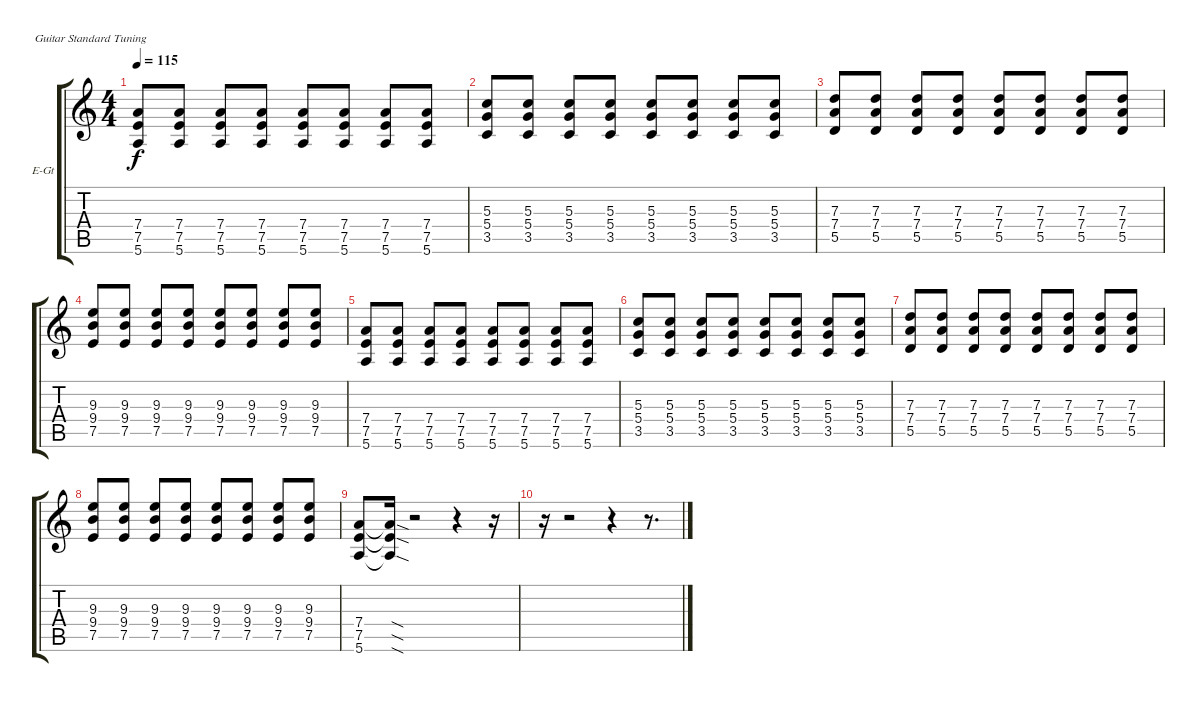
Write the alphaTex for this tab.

\bracketExtendMode groupsimilarinstruments
\firstSystemTrackNameOrientation horizontal
\otherSystemsTrackNameOrientation horizontal
\track ("Rhythm" "E-Gt") {instrument distortionguitar}
\staff {score tabs}
\tuning (E4 B3 G3 D3 A2 E2)
\ts (4 4)
\tempo 115
\clef g2
\ks c
(7.4 7.5 5.6).8{dy f} (7.4 7.5 5.6).8 (7.4 7.5 5.6).8 (7.4 7.5 5.6).8 (7.4 7.5 5.6).8 (7.4 7.5 5.6).8 (7.4 7.5 5.6).8 (7.4 7.5 5.6).8 |
(5.3 5.4 3.5).8 (5.3 5.4 3.5).8 (5.3 5.4 3.5).8 (5.3 5.4 3.5).8 (5.3 5.4 3.5).8 (5.3 5.4 3.5).8 (5.3 5.4 3.5).8 (5.3 5.4 3.5).8 |
(7.3 7.4 5.5).8 (7.3 7.4 5.5).8 (7.3 7.4 5.5).8 (7.3 7.4 5.5).8 (7.3 7.4 5.5).8 (7.3 7.4 5.5).8 (7.3 7.4 5.5).8 (7.3 7.4 5.5).8 |
(9.3 9.4 7.5).8 (9.3 9.4 7.5).8 (9.3 9.4 7.5).8 (9.3 9.4 7.5).8 (9.3 9.4 7.5).8 (9.3 9.4 7.5).8 (9.3 9.4 7.5).8 (9.3 9.4 7.5).8 |
(7.4 7.5 5.6).8 (7.4 7.5 5.6).8 (7.4 7.5 5.6).8 (7.4 7.5 5.6).8 (7.4 7.5 5.6).8 (7.4 7.5 5.6).8 (7.4 7.5 5.6).8 (7.4 7.5 5.6).8 |
(5.3 5.4 3.5).8 (5.3 5.4 3.5).8 (5.3 5.4 3.5).8 (5.3 5.4 3.5).8 (5.3 5.4 3.5).8 (5.3 5.4 3.5).8 (5.3 5.4 3.5).8 (5.3 5.4 3.5).8 |
(7.3 7.4 5.5).8 (7.3 7.4 5.5).8 (7.3 7.4 5.5).8 (7.3 7.4 5.5).8 (7.3 7.4 5.5).8 (7.3 7.4 5.5).8 (7.3 7.4 5.5).8 (7.3 7.4 5.5).8 |
(9.3 9.4 7.5).8 (9.3 9.4 7.5).8 (9.3 9.4 7.5).8 (9.3 9.4 7.5).8 (9.3 9.4 7.5).8 (9.3 9.4 7.5).8 (9.3 9.4 7.5).8 (9.3 9.4 7.5).8 |
(7.4 7.5 5.6).8 (7.4{sod t} 7.5{sod t} 5.6{sod t}).16 r.2 r.4 r.16 |
r.16 r.2 r.4 r.8{d}
